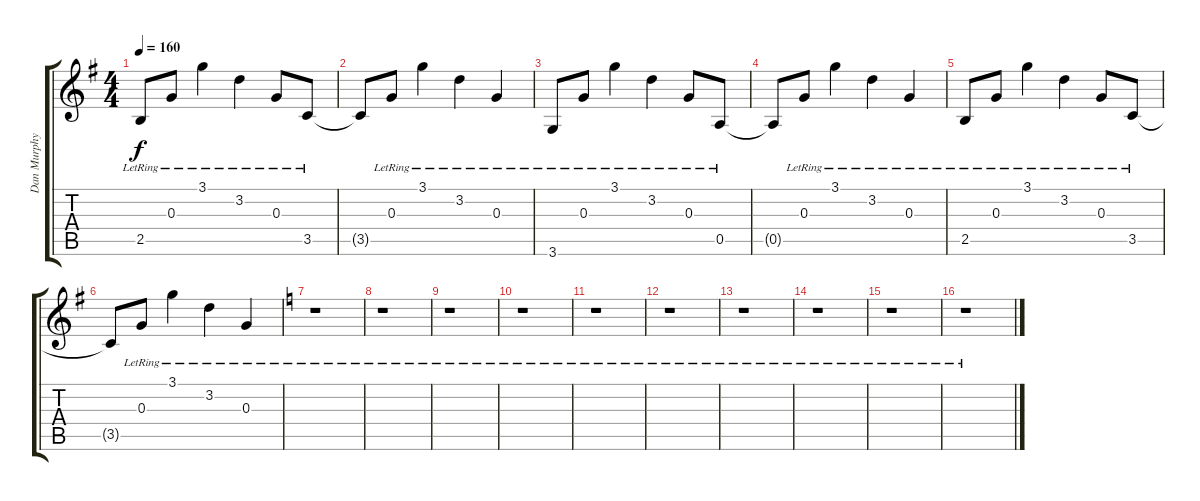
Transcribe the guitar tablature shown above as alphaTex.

\track ("Dan Murphy" "Dan Murphy") {instrument distortionguitar}
\staff {score tabs}
\tuning (E4 B3 G3 D3 A2 E2) {hide}
\ts (4 4)
\tempo 160
\clef g2
\ks g
2.5{lr}.8{dy f} 0.3{lr}.8 3.1{lr}.4 3.2{lr}.4 0.3{lr}.8 3.5{lr}.8 |
3.5{t}.8 0.3{lr}.8 3.1{lr}.4 3.2{lr}.4 0.3{lr}.4 |
3.6{lr}.8 0.3{lr}.8 3.1{lr}.4 3.2{lr}.4 0.3{lr}.8 0.5{lr}.8 |
0.5{t}.8 0.3{lr}.8 3.1{lr}.4 3.2{lr}.4 0.3{lr}.4 |
2.5{lr}.8 0.3{lr}.8 3.1{lr}.4 3.2{lr}.4 0.3{lr}.8 3.5{lr}.8 |
3.5{t}.8 0.3{lr}.8 3.1{lr}.4 3.2{lr}.4 0.3{lr}.4 |
\ks c
r.1 |
r.1 |
r.1 |
r.1 |
r.1 |
r.1 |
r.1 |
r.1 |
r.1 |
r.1
